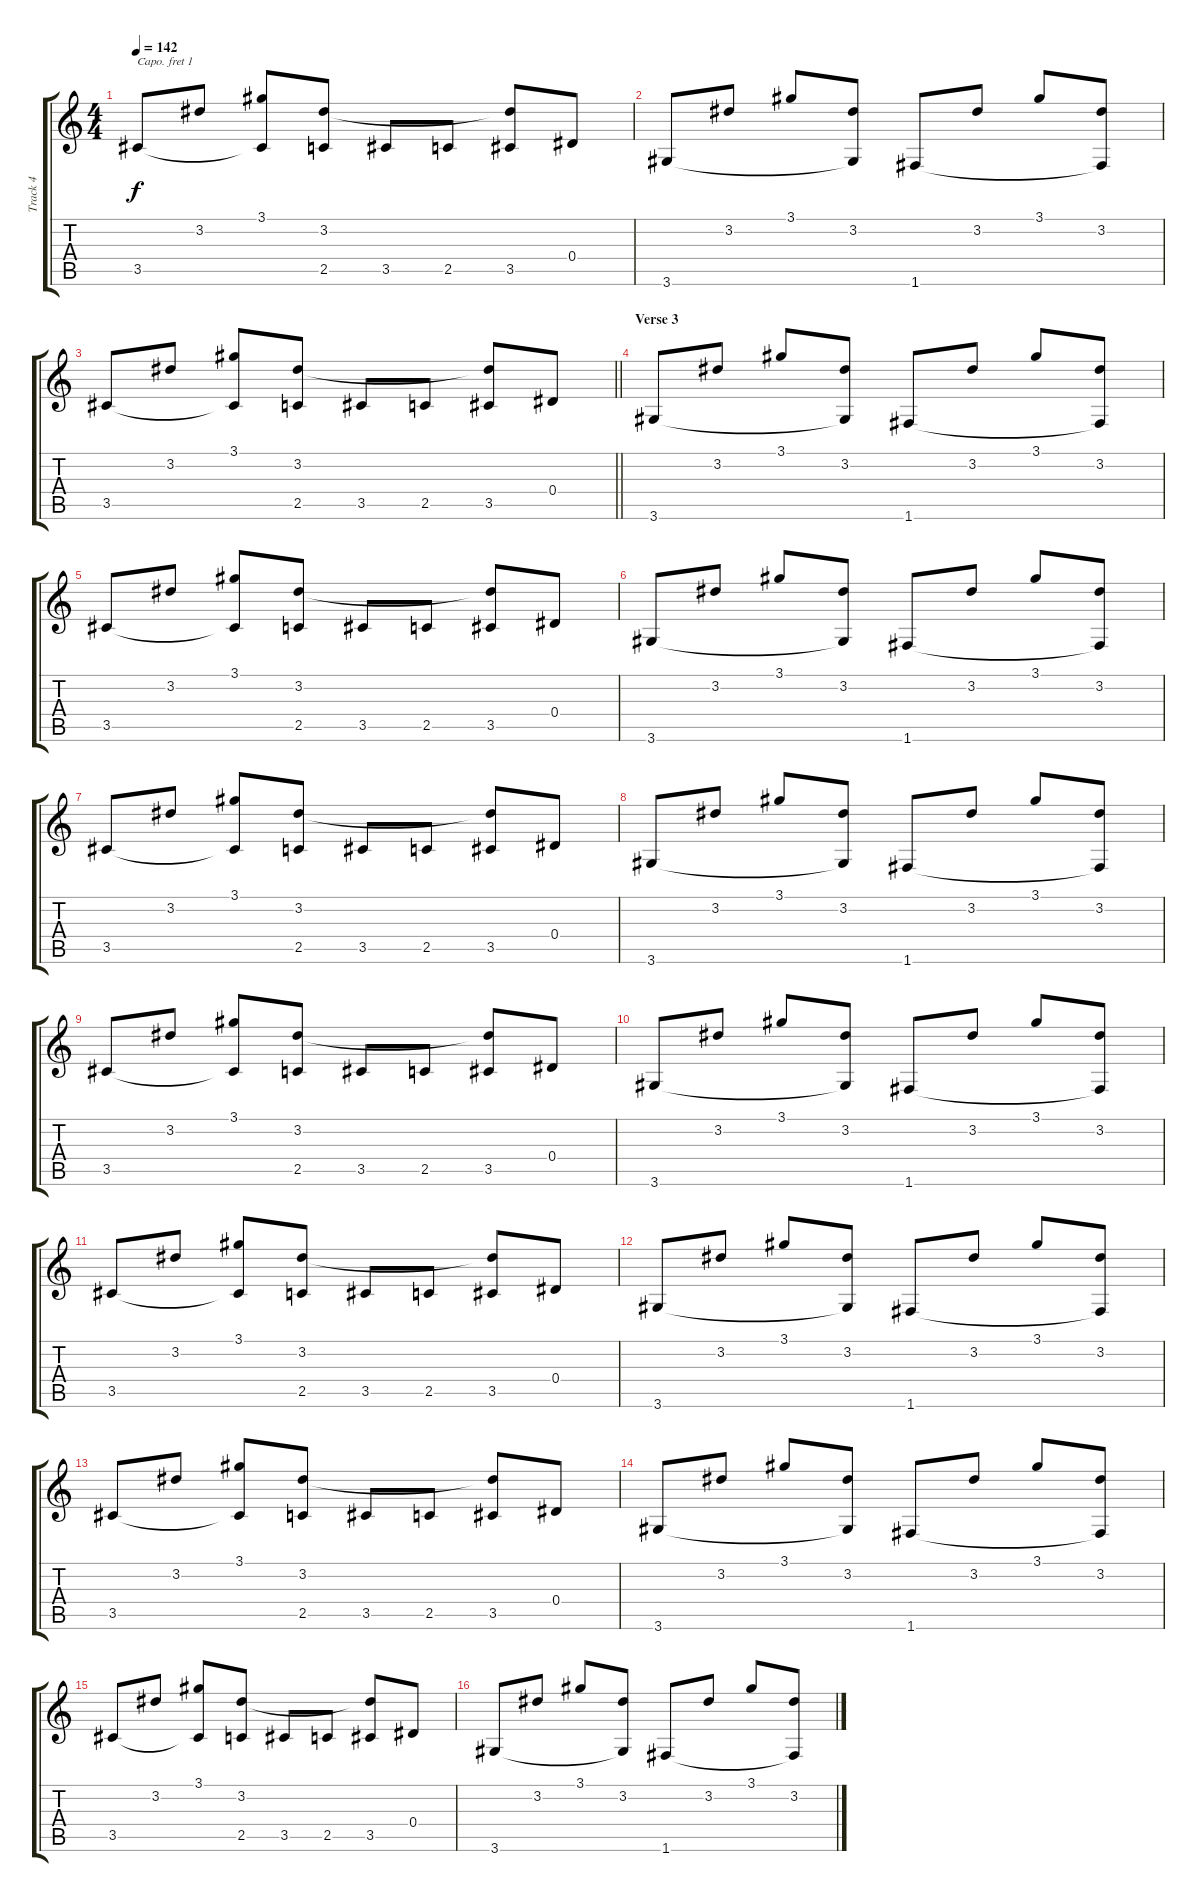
\track ("Track 4" "Track 4") {instrument acousticguitarsteel}
\staff {score tabs}
\capo 1
\tuning (E4 B3 G3 D3 A2 E2) {hide}
\ts (4 4)
\tempo 142
\clef g2
\ks c
3.5.8{dy f} 3.2.8 (3.1 3.5{t}).8 (3.2 2.5).8 3.5.8 2.5.8 (3.2{t} 3.5).8 0.4.8 |
3.6.8 3.2.8 3.1.8 (3.2 3.6{t}).8 1.6.8 3.2.8 3.1.8 (3.2 1.6{t}).8 |
\barLineRight lightlight
3.5.8 3.2.8 (3.1 3.5{t}).8 (3.2 2.5).8 3.5.8 2.5.8 (3.2{t} 3.5).8 0.4.8 |
\section ("" "Verse 3")
3.6.8 3.2.8 3.1.8 (3.2 3.6{t}).8 1.6.8 3.2.8 3.1.8 (3.2 1.6{t}).8 |
3.5.8 3.2.8 (3.1 3.5{t}).8 (3.2 2.5).8 3.5.8 2.5.8 (3.2{t} 3.5).8 0.4.8 |
3.6.8 3.2.8 3.1.8 (3.2 3.6{t}).8 1.6.8 3.2.8 3.1.8 (3.2 1.6{t}).8 |
3.5.8 3.2.8 (3.1 3.5{t}).8 (3.2 2.5).8 3.5.8 2.5.8 (3.2{t} 3.5).8 0.4.8 |
3.6.8 3.2.8 3.1.8 (3.2 3.6{t}).8 1.6.8 3.2.8 3.1.8 (3.2 1.6{t}).8 |
3.5.8 3.2.8 (3.1 3.5{t}).8 (3.2 2.5).8 3.5.8 2.5.8 (3.2{t} 3.5).8 0.4.8 |
3.6.8 3.2.8 3.1.8 (3.2 3.6{t}).8 1.6.8 3.2.8 3.1.8 (3.2 1.6{t}).8 |
3.5.8 3.2.8 (3.1 3.5{t}).8 (3.2 2.5).8 3.5.8 2.5.8 (3.2{t} 3.5).8 0.4.8 |
3.6.8 3.2.8 3.1.8 (3.2 3.6{t}).8 1.6.8 3.2.8 3.1.8 (3.2 1.6{t}).8 |
3.5.8 3.2.8 (3.1 3.5{t}).8 (3.2 2.5).8 3.5.8 2.5.8 (3.2{t} 3.5).8 0.4.8 |
3.6.8 3.2.8 3.1.8 (3.2 3.6{t}).8 1.6.8 3.2.8 3.1.8 (3.2 1.6{t}).8 |
3.5.8 3.2.8 (3.1 3.5{t}).8 (3.2 2.5).8 3.5.8 2.5.8 (3.2{t} 3.5).8 0.4.8 |
3.6.8 3.2.8 3.1.8 (3.2 3.6{t}).8 1.6.8 3.2.8 3.1.8 (3.2 1.6{t}).8
